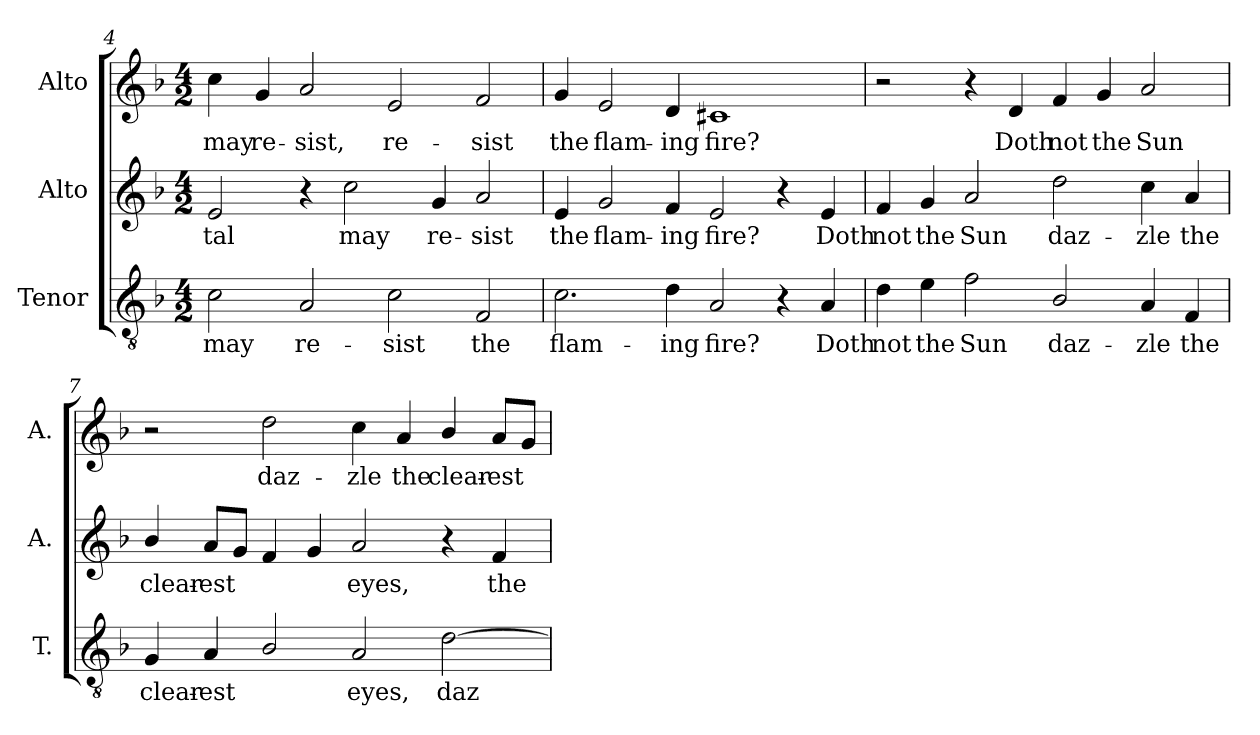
**kern	**text	**kern	**text	**kern	**text
*part3	*part3	*part2	*part2	*part1	*part1
*staff3	*staff3	*staff2	*staff2	*staff1	*staff1
*I"Tenor	*	*I"Alto	*	*I"Alto	*
*I'T.	*	*I'A.	*	*I'A.	*
*clefGv2	*	*clefG2	*	*clefG2	*
*ITrd7c12	*	*	*	*	*
*k[b-]	*	*k[b-]	*	*k[b-]	*
*F:	*	*F:	*	*F:	*
*M4/2	*	*M4/2	*	*M4/2	*
=4	=4	=4	=4	=4	=4
!	!LO:LY:b:color=#000000	!	!	!	!
!	!	!	!LO:LY:b:color=#000000	!	!
!	!	!	!	!	!LO:LY:b:color=#000000
2Ci\	may	2ei/	-tal	4cci\	may
!	!	!	!	!	!LO:LY:b:color=#000000
.	.	.	.	4gi/	re-
!	!LO:LY:b:color=#000000	!	!	!	!
!	!	!	!	!	!LO:LY:b:color=#000000
2AAi/	re-	4r	.	2ai/	-sist,
!	!	!	!LO:LY:b:color=#000000	!	!
.	.	2cci\	may	.	.
!	!LO:LY:b:color=#000000	!	!	!	!
!	!	!	!	!	!LO:LY:b:color=#000000
2Ci\	-sist	.	.	2ei/	re-
!	!	!	!LO:LY:b:color=#000000	!	!
.	.	4gi/	re-	.	.
!	!LO:LY:b:color=#000000	!	!	!	!
!	!	!	!LO:LY:b:color=#000000	!	!
!	!	!	!	!	!LO:LY:b:color=#000000
2FFi/	the	2ai/	-sist	2fi/	-sist
=5	=5	=5	=5	=5	=5
!	!LO:LY:b:color=#000000	!	!	!	!
!	!	!	!LO:LY:b:color=#000000	!	!
!	!	!	!	!	!LO:LY:b:color=#000000
2.Ci\	flam-	4ei/	the	4gi/	the
!	!	!	!LO:LY:b:color=#000000	!	!
!	!	!	!	!	!LO:LY:b:color=#000000
.	.	2gi/	flam-	2ei/	flam-
!	!LO:LY:b:color=#000000	!	!	!	!
!	!	!	!LO:LY:b:color=#000000	!	!
!	!	!	!	!	!LO:LY:b:color=#000000
4Di\	-ing	4fi/	-ing	4di/	-ing
!	!LO:LY:b:color=#000000	!	!	!	!
!	!	!	!LO:LY:b:color=#000000	!	!
!	!	!	!	!	!LO:LY:b:color=#000000
2AAi/	fire?	2ei/	fire?	1c#Xi	fire?
4r	.	4r	.	.	.
!	!LO:LY:b:color=#000000	!	!	!	!
!	!	!	!LO:LY:b:color=#000000	!	!
4AAi/	Doth	4ei/	Doth	.	.
!!LO:LB:g=z
=6	=6	=6	=6	=6	=6
!	!LO:LY:b:color=#000000	!	!	!	!
!	!	!	!LO:LY:b:color=#000000	!	!
4Di\	not	4fi/	not	2r	.
!	!LO:LY:b:color=#000000	!	!	!	!
!	!	!	!LO:LY:b:color=#000000	!	!
4Ei\	the	4gi/	the	.	.
!	!LO:LY:b:color=#000000	!	!	!	!
!	!	!	!LO:LY:b:color=#000000	!	!
2Fi\	Sun	2ai/	Sun	4r	.
!	!	!	!	!	!LO:LY:b:color=#000000
.	.	.	.	4di/	Doth
!	!LO:LY:b:color=#000000	!	!	!	!
!	!	!	!LO:LY:b:color=#000000	!	!
!	!	!	!	!	!LO:LY:b:color=#000000
2BB-i/	daz-	2ddi\	daz-	4fi/	not
!	!	!	!	!	!LO:LY:b:color=#000000
.	.	.	.	4gi/	the
!	!LO:LY:b:color=#000000	!	!	!	!
!	!	!	!LO:LY:b:color=#000000	!	!
!	!	!	!	!	!LO:LY:b:color=#000000
4AAi/	-zle	4cci\	-zle	2ai/	Sun
!	!LO:LY:b:color=#000000	!	!	!	!
!	!	!	!LO:LY:b:color=#000000	!	!
4FFi/	the	4ai/	the	.	.
=7	=7	=7	=7	=7	=7
!	!LO:LY:b:color=#000000	!	!	!	!
!	!	!	!LO:LY:b:color=#000000	!	!
4GGi/	clear-	4b-i/	clear-	2r	.
!	!LO:LY:b:color=#000000	!	!	!	!
!	!	!	!LO:LY:b:color=#000000	!	!
4AAi/	-est	8ai/L	-est	.	.
.	.	8gi/J	.	.	.
!	!	!	!	!	!LO:LY:b:color=#000000
2BB-i/	.	4fi/	.	2ddi\	daz-
.	.	4gi/	.	.	.
!	!LO:LY:b:color=#000000	!	!	!	!
!	!	!	!LO:LY:b:color=#000000	!	!
!	!	!	!	!	!LO:LY:b:color=#000000
2AAi/	eyes,	2ai/	eyes,	4cci\	-zle
!	!	!	!	!	!LO:LY:b:color=#000000
.	.	.	.	4ai/	the
!	!LO:LY:b:color=#000000	!	!	!	!
!	!	!	!	!	!LO:LY:b:color=#000000
[2Di\	daz-	4r	.	4b-i/	clear-
!	!	!	!LO:LY:b:color=#000000	!	!
!	!	!	!	!	!LO:LY:b:color=#000000
.	.	4fi/	the	8ai/L	-est
.	.	.	.	8gi/J	.
=	=	=	=	=	=
*-	*-	*-	*-	*-	*-
